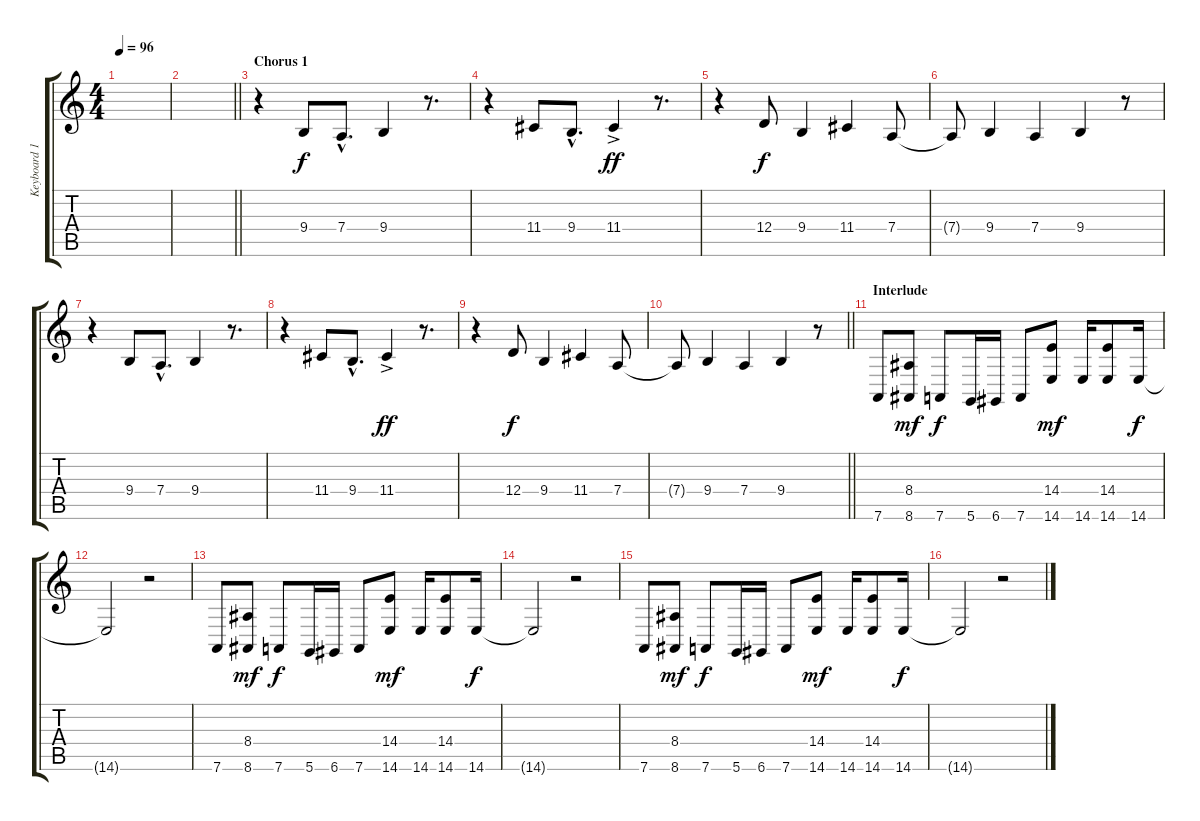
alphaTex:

\track ("Keyboard 1 " "Keyboard 1") {instrument pad4choir}
\staff {score tabs}
\tuning (E4 B3 G3 D3 A2 D2) {hide}
\ts (4 4)
\tempo 96
\clef g2
\ks c
|
\barLineRight lightlight
|
\section ("" "Chorus 1")
r.4 9.4.8{volume 11 instrument pad1newage} 7.4{hac}.8{d} 9.4.4 r.8{d} |
r.4 11.4.8 9.4{hac}.8{d} 11.4{ac}.4{dy ff} r.8{d} |
r.4 12.4.8{dy f} 9.4.4 11.4.4 7.4.8 |
7.4{t}.8 9.4.4 7.4.4 9.4.4 r.8 |
r.4 9.4.8 7.4{hac}.8{d} 9.4.4 r.8{d} |
r.4 11.4.8 9.4{hac}.8{d} 11.4{ac}.4{dy ff} r.8{d} |
r.4 12.4.8{dy f} 9.4.4 11.4.4 7.4.8 |
\barLineRight lightlight
7.4{t}.8 9.4.4 7.4.4 9.4.4 r.8 |
\section ("" "Interlude")
7.6.8{volume 11 instrument lead1square} (8.4 8.6).8{dy mf} 7.6.8{dy f} 5.6.16 6.6.16 7.6.8 (14.4 14.6).8{dy mf} 14.6.16 (14.4 14.6).8 14.6.16{dy f} |
14.6{t}.2{volume 4} r.2{volume 9} |
7.6.8{volume 11 instrument lead1square} (8.4 8.6).8{dy mf} 7.6.8{dy f} 5.6.16 6.6.16 7.6.8 (14.4 14.6).8{dy mf} 14.6.16 (14.4 14.6).8 14.6.16{dy f} |
14.6{t}.2{volume 4} r.2{volume 9} |
7.6.8{volume 11 instrument lead1square} (8.4 8.6).8{dy mf} 7.6.8{dy f} 5.6.16 6.6.16 7.6.8 (14.4 14.6).8{dy mf} 14.6.16 (14.4 14.6).8 14.6.16{dy f} |
14.6{t}.2{volume 4} r.2{volume 9}
